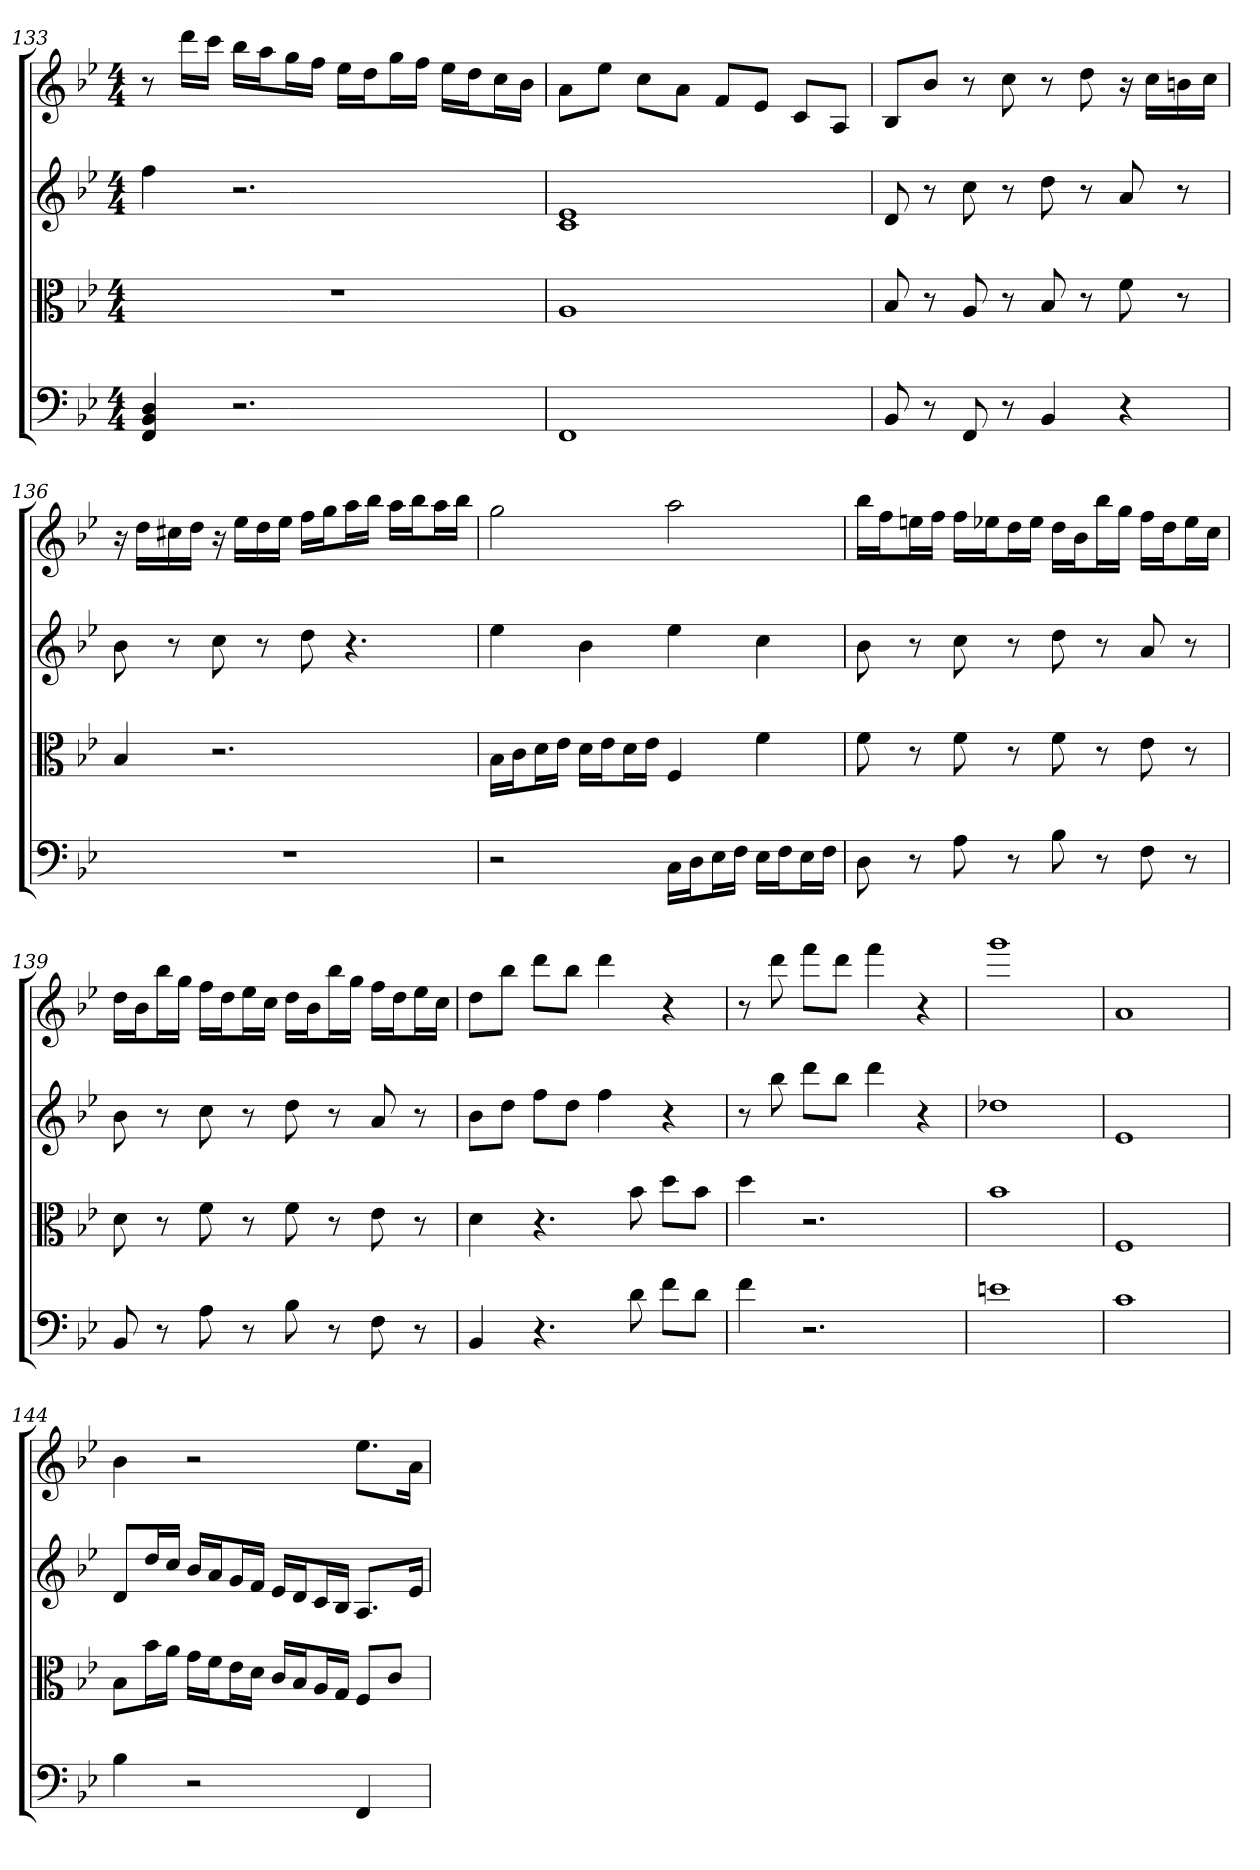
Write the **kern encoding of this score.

**kern	**kern	**kern	**kern
*part4	*part3	*part2	*part1
*staff4	*staff3	*staff2	*staff1
*clefF4	*clefC3	*	*
*k[b-e-]	*k[b-e-]	*k[b-e-]	*k[b-e-]
*B-:	*B-:	*B-:	*B-:
*M4/4	*M4/4	*M4/4	*M4/4
=133	=133	=133	=133
4FF 4BB- 4D	1r	4ff	8r
.	.	.	16dddLL
.	.	.	16cccJJ
2.r	.	2.r	16bb-LL
.	.	.	16aaJ
.	.	.	16ggL
.	.	.	16ffJJ
.	.	.	16ee-LL
.	.	.	16ddJ
.	.	.	16ggL
.	.	.	16ffJJ
.	.	.	16ee-LL
.	.	.	16ddJ
.	.	.	16ccL
.	.	.	16b-JJ
=134	=134	=134	=134
1FF	1A	1c 1e-	8aL
.	.	.	8ee-J
.	.	.	8ccL
.	.	.	8aJ
.	.	.	8fL
.	.	.	8e-J
.	.	.	8cL
.	.	.	8AJ
=135	=135	=135	=135
8BB-	8B-	8d	8B-L
8r	8r	8r	8b-J
8FF	8A	8cc	8r
8r	8r	8r	8cc
4BB-	8B-	8dd	8r
.	8r	8r	8dd
4r	8f	8a	16r
.	.	.	16ccLL
.	8r	8r	16bn
.	.	.	16ccJJ
=136	=136	=136	=136
1r	4B-	8b-	16r
.	.	.	16ddLL
.	.	8r	16cc#X
.	.	.	16ddJJ
.	2.r	8cc	16r
.	.	.	16ee-LL
.	.	8r	16dd
.	.	.	16ee-JJ
.	.	8dd	16ffLL
.	.	.	16ggJ
.	.	4.r	16aaL
.	.	.	16bb-JJ
.	.	.	16aaLL
.	.	.	16bb-J
.	.	.	16aaL
.	.	.	16bb-JJ
=137	=137	=137	=137
2r	16B-\LL	4ee-	2gg
.	16c\J	.	.
.	16d\L	.	.
.	16e-\JJ	.	.
.	16d\LL	4b-	.
.	16e-\J	.	.
.	16d\L	.	.
.	16e-\JJ	.	.
16C\LL	4F	4ee-	2aa
16D\J	.	.	.
16E-\L	.	.	.
16F\JJ	.	.	.
16E-\LL	4f	4cc	.
16F\J	.	.	.
16E-\L	.	.	.
16F\JJ	.	.	.
=138	=138	=138	=138
8D	8f	8b-	16bb-LL
.	.	.	16ffJ
8r	8r	8r	16eenL
.	.	.	16ffJJ
8A	8f	8cc	16ffLL
.	.	.	16ee-XJ
8r	8r	8r	16ddL
.	.	.	16ee-JJ
8B-	8f	8dd	16ddLL
.	.	.	16b-J
8r	8r	8r	16bb-L
.	.	.	16ggJJ
8F	8e-	8a	16ffLL
.	.	.	16ddJ
8r	8r	8r	16ee-L
.	.	.	16ccJJ
=139	=139	=139	=139
8BB-	8d	8b-	16ddLL
.	.	.	16b-J
8r	8r	8r	16bb-L
.	.	.	16ggJJ
8A	8f	8cc	16ffLL
.	.	.	16ddJ
8r	8r	8r	16ee-L
.	.	.	16ccJJ
8B-	8f	8dd	16ddLL
.	.	.	16b-J
8r	8r	8r	16bb-L
.	.	.	16ggJJ
8F	8e-	8a	16ffLL
.	.	.	16ddJ
8r	8r	8r	16ee-L
.	.	.	16ccJJ
=140	=140	=140	=140
4BB-	4d	8b-L	8ddL
.	.	8ddJ	8bb-J
4.r	4.r	8ffL	8dddL
.	.	8ddJ	8bb-J
.	.	4ff	4ddd
8d	8b-	.	.
8f\L	8dd\L	4r	4r
8d\J	8b-\J	.	.
=141	=141	=141	=141
4f	4dd	8r	8r
.	.	8bb-	8ddd
2.r	2.r	8dddL	8fffL
.	.	8bb-J	8dddJ
.	.	4ddd	4fff
.	.	4r	4r
=142	=142	=142	=142
1en	1b-	1dd-X	1ggg
=143	=143	=143	=143
1c	1F	1e-	1a
=144	=144	=144	=144
4B-	8B-\L	8dL	4b-
.	16b-\L	16ddL	.
.	16a\JJ	16ccJJ	.
2r	16g\LL	16b-LL	2r
.	16f\J	16aJ	.
.	16e-\L	16gL	.
.	16d\JJ	16fJJ	.
.	16c/LL	16e-LL	.
.	16B-/J	16dJ	.
.	16A/L	16cL	.
.	16G/JJ	16B-JJ	.
4FF	8F/L	8.AL	8.ee-L
.	8c/J	.	.
.	.	16e-Jk	16aJk
=	=	=	=
*-	*-	*-	*-
